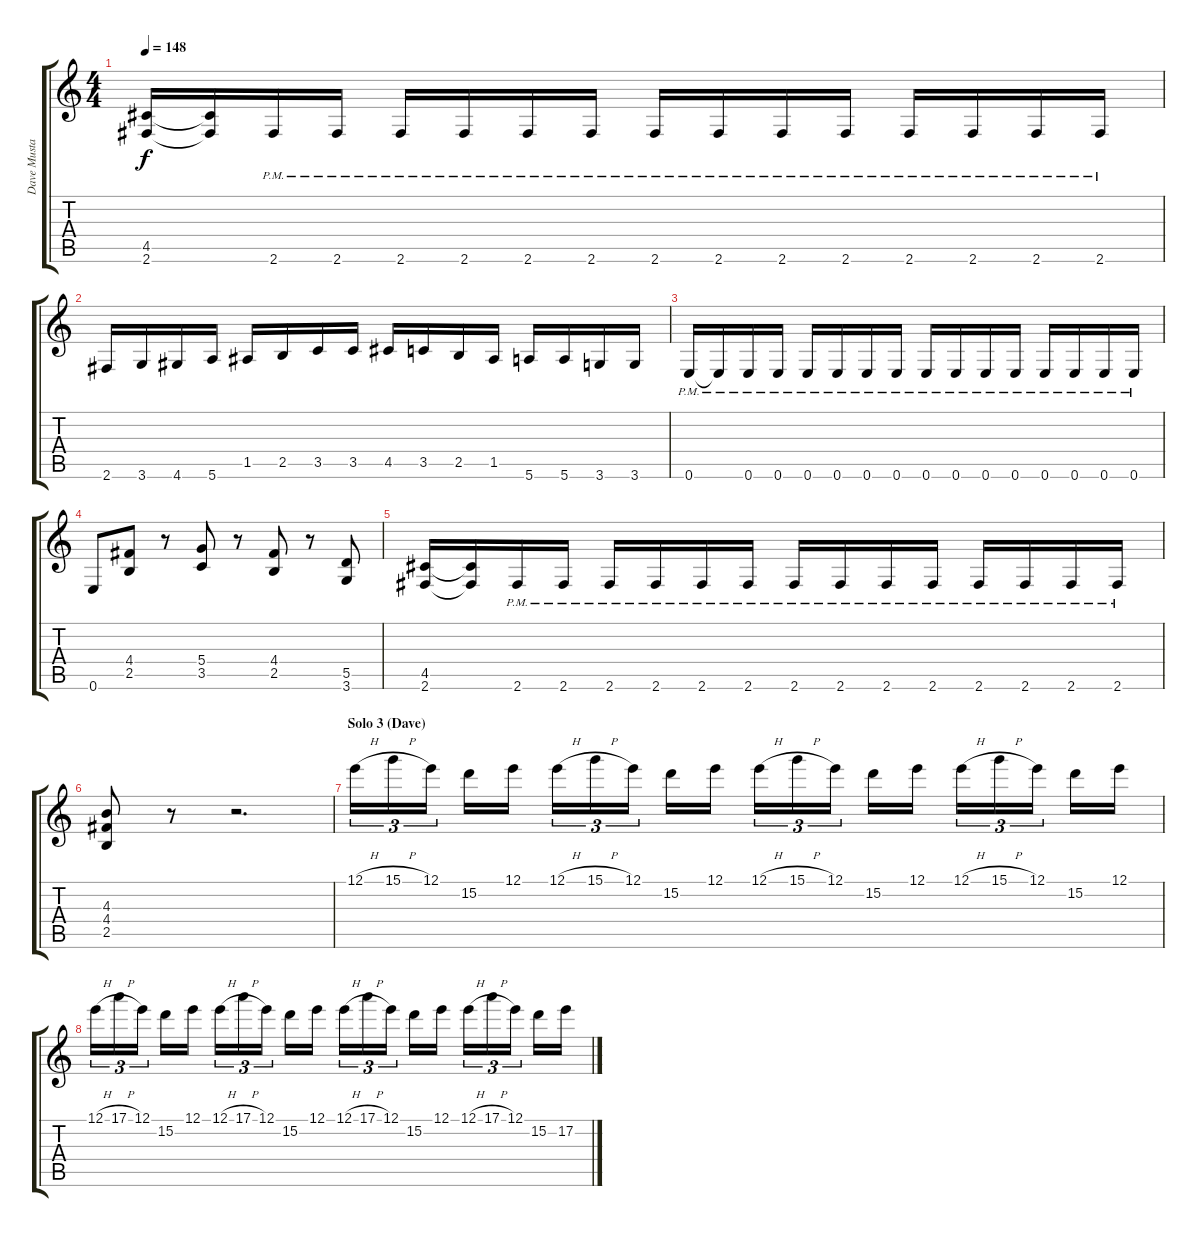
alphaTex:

\track ("Dave Mustaine" "Dave Musta") {instrument distortionguitar}
\staff {score tabs}
\tuning (E4 B3 G3 D3 A2 E2) {hide}
\ts (4 4)
\tempo 148
\clef g2
\ks c
(4.5 2.6).16{dy f} (4.5{t} 2.6{t}).16 2.6{pm}.16 2.6{pm}.16 2.6{pm}.16 2.6{pm}.16 2.6{pm}.16 2.6{pm}.16 2.6{pm}.16 2.6{pm}.16 2.6{pm}.16 2.6{pm}.16 2.6{pm}.16 2.6{pm}.16 2.6{pm}.16 2.6{pm}.16 |
2.6.16 3.6.16 4.6.16 5.6.16 1.5.16 2.5.16 3.5.16 3.5.16 4.5.16 3.5.16 2.5.16 1.5.16 5.6.16 5.6.16 3.6.16 3.6.16 |
0.6{pm}.16 0.6{pm t}.16 0.6{pm}.16 0.6{pm}.16 0.6{pm}.16 0.6{pm}.16 0.6{pm}.16 0.6{pm}.16 0.6{pm}.16 0.6{pm}.16 0.6{pm}.16 0.6{pm}.16 0.6{pm}.16 0.6{pm}.16 0.6{pm}.16 0.6{pm}.16 |
0.6.8 (4.4 2.5).8 r.8 (5.4 3.5).8 r.8 (4.4 2.5).8 r.8 (5.5 3.6).8 |
(4.5 2.6).16 (4.5{t} 2.6{t}).16 2.6{pm}.16 2.6{pm}.16 2.6{pm}.16 2.6{pm}.16 2.6{pm}.16 2.6{pm}.16 2.6{pm}.16 2.6{pm}.16 2.6{pm}.16 2.6{pm}.16 2.6{pm}.16 2.6{pm}.16 2.6{pm}.16 2.6{pm}.16 |
(4.3 4.4 2.5).8 r.8 r.2{d} |
\section ("" "Solo 3 (Dave)")
12.1{h}.16{tu (3 2)} 15.1{h}.16{tu (3 2)} 12.1.16{tu (3 2) beam splitsecondary} 15.2.16 12.1.16 12.1{h}.16{tu (3 2)} 15.1{h}.16{tu (3 2)} 12.1.16{tu (3 2) beam splitsecondary} 15.2.16 12.1.16 12.1{h}.16{tu (3 2)} 15.1{h}.16{tu (3 2)} 12.1.16{tu (3 2) beam splitsecondary} 15.2.16 12.1.16 12.1{h}.16{tu (3 2)} 15.1{h}.16{tu (3 2)} 12.1.16{tu (3 2) beam splitsecondary} 15.2.16 12.1.16 |
12.1{h}.16{tu (3 2)} 17.1{h}.16{tu (3 2)} 12.1.16{tu (3 2) beam splitsecondary} 15.2.16 12.1.16 12.1{h}.16{tu (3 2)} 17.1{h}.16{tu (3 2)} 12.1.16{tu (3 2) beam splitsecondary} 15.2.16 12.1.16 12.1{h}.16{tu (3 2)} 17.1{h}.16{tu (3 2)} 12.1.16{tu (3 2) beam splitsecondary} 15.2.16 12.1.16 12.1{h}.16{tu (3 2)} 17.1{h}.16{tu (3 2)} 12.1.16{tu (3 2) beam splitsecondary} 15.2.16 17.2.16
